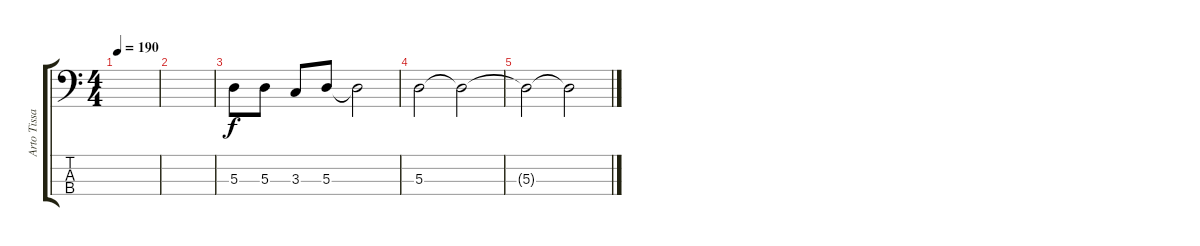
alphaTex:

\track ("Arto Tissari" "Arto Tissa") {instrument electricbasspick}
\staff {score tabs}
\tuning (G2 D2 A1 E1) {hide}
\ts (4 4)
\tempo 190
\clef f4
\ks c
|
|
5.3.8 5.3.8 3.3.8 5.3.8 5.3{t}.2 |
5.3.2{volume 10} 5.3{t}.2{volume 7} |
5.3{t}.2{volume 4} 5.3{t}.2{volume 1}
